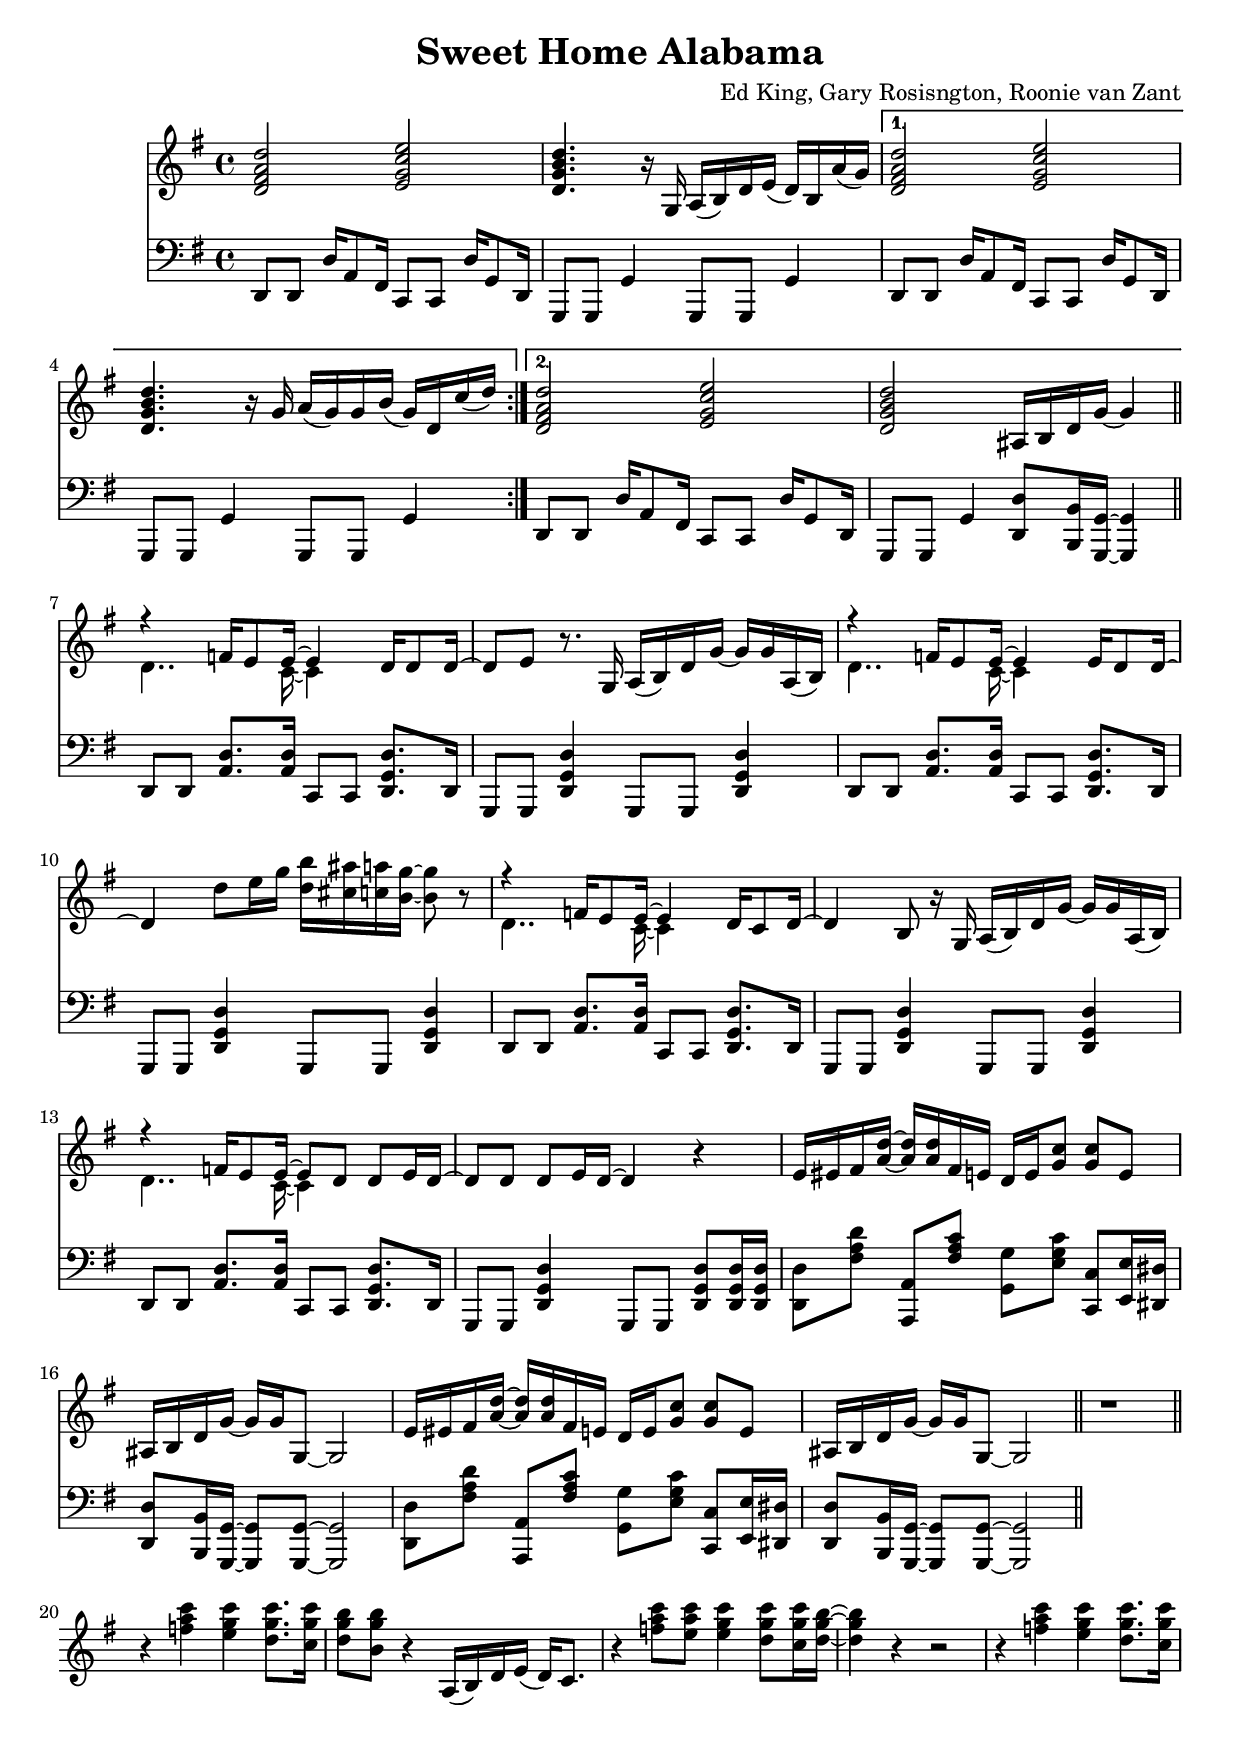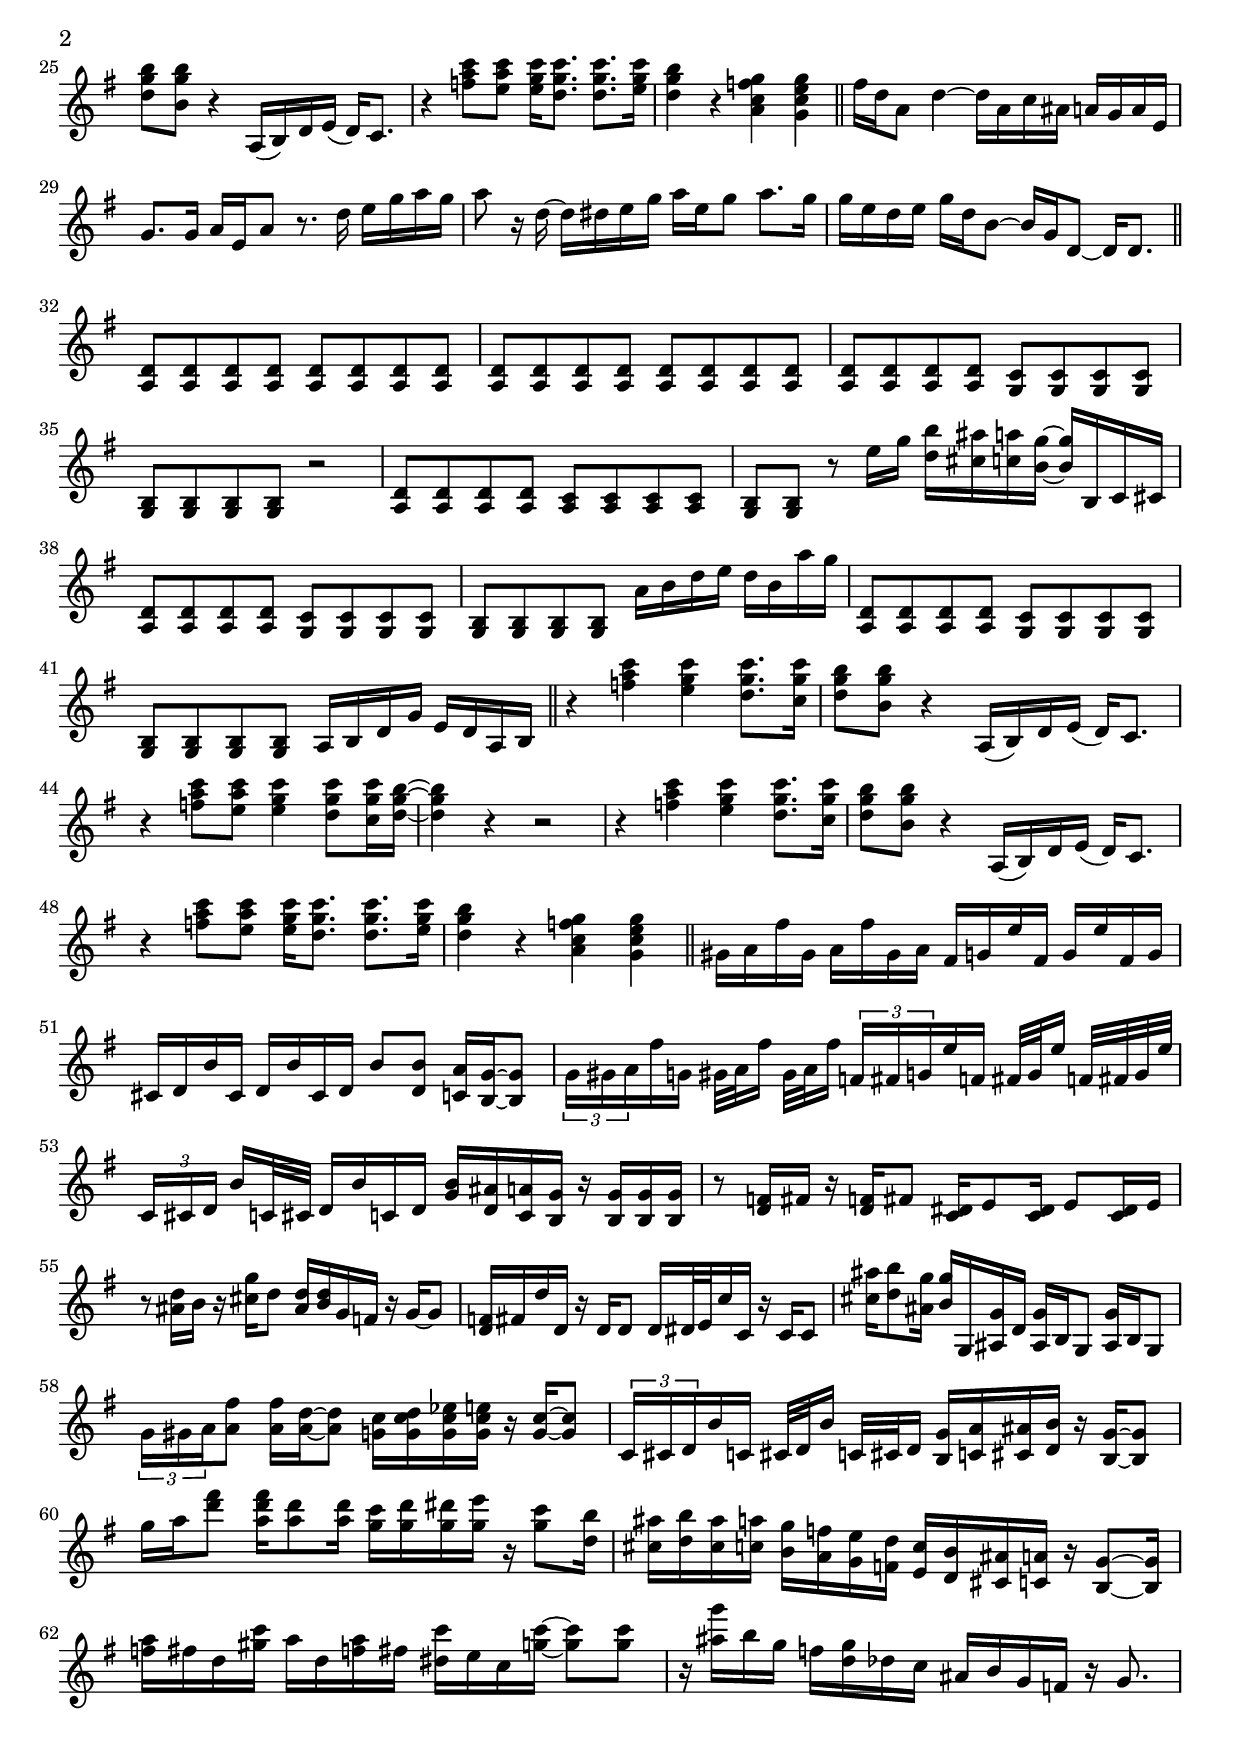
\version "2.18.2"

\header {
  title = "Sweet Home Alabama"
  composer = "Ed King, Gary Rosisngton, Roonie van Zant"
}

\score {
  \relative c'' {
    <<
      \new Staff {
	\clef treble
	\key g \major
				%Intro riff
	\repeat volta 2 {
	  <d, fis a d>2 <e g c e> <d g b d>4. r16
	  g,16 a( b) d e( d) b a'( g)}
	\alternative {
	  {<d fis a d>2 <e g c e> <d g b d>4. r16
	    g16 a( g) g b( g) d c'( d)}
	  {<d, fis a d>2 <e g c e> <d g b d>
	    ais16 b d g~ g4}}
	
				%First verse
	\bar "||"
	<<
	  {r4 f16 e8 e16~ e4 d16 d8 d16~ d8[ e]} % Big wheels keep on turnin'
	  \\
	  {\stemDown d4.. c16~ c4}
	>>
	r8. g16
	a16( b) d g~ g g a,( b) %guitar riff
	<<
	  {r4 f'16 e8 e16~ e4 e16 d8 d16~ d4} %Carry me home to see my kin
	  \\
	  {\stemDown d4.. c16~ c4}
	>>
	d'8 e16 g <d b'>16 <cis ais'> <c a'> <b g'>~ <b g'>8 r8
        <<
	  {r4 f16 e8 e16~ e4 d16 c8 d16~ d4 b8} %Singin' songs about the southland
	  \\
	  {\stemDown d4.. c16~ c4}
	>>
	r16 g16
	a16( b) d g~ g g a,( b) %guitar riff
	<<
				%Miss Alabamy once again and I think it's a sin
	  {r4 f'16 e8 e16~ e8 d d e16 d~ d8 d d e16 d~ d4}
	  \\
	  {\stemDown d4.. c16~ c4}
	>>
	r4
	
				%Guitar riff
	\repeat unfold 2 {
	  e16 eis fis <a d>~ <a d> <a d> fis e
	  d16 e <g c>8 <g c> e
	  ais,16 b d g~ g16 g g,8~ g2
	}
	
				%TODO: Neil Young verse goes here
				%See Troy Nelson transcription for
				%"Southern Man" harmonization
	\bar "||" r1
				%Chorus 1
	\bar "||"
	r4 <f'' a c>4 <e g c> <d g c>8. <c g' c>16 %Sweet Home Ala-
	<d g b>8 <b g' b> r4 a,16( b) d e( d) c8. %-bama
	r4 <f' a c>8 <e a c> <e g c>4 <d g c>8 <c g' c>16 <d g b>~ %Where the skies are so
	<d g b>4 r4 r2 %blue
	r4 <f a c>4 <e g c> <d g c>8. <c g' c>16 %Sweet Home Ala-
	<d g b>8 <b g' b> r4 a,16( b) d e( d) c8. %-bama
	r4 <f' a c>8 <e a c> <e g c>16 <d g c>8. <d g c> <e g c>16 %Lord .. to
	<d g b>4 r4 <a c f g>4 <g c e g> %you
	
				%Guitar solo
	\bar "||"
	fis'16 d a8 d4~ d16 a c ais a g a e
	g8. g16 a e a8 r8. d16 e g a g
	a8 r16 d,~ d dis e g a e g8 a8. g16
	g e d e g d b8~ b16 g d8~ d16 d8.
	\bar "||"
	
				%Verse 3
	\repeat unfold 16 <a d>8
	\repeat unfold 4 <a d> % Birming
	\repeat unfold 4 <g c> % ham loves the
	\repeat unfold 4 <g b> %governor
	r2 %Boo, boo
	\repeat unfold 4 <a d>8 %We all
	\repeat unfold 4 <a c>% did what we could
	<g b> <g b> r8 e''16 g
	<d b'>16 <cis ais'> <c a'> <b g'>~ <b g'>16 b, c cis
	\repeat unfold 4 <a d>8 %Water-
	\repeat unfold 4 <g c>8 %gate does not
	\repeat unfold 4 <g b> %bother me
	a'16 b d e d b a' g
	\repeat unfold 4 <a,, d>8 %Does your
	\repeat unfold 4 <g c> %conscience bother
	\repeat unfold 4 <g b> %you? Tell me
	a16 b d g e d a b
	
				%Chorus 2
	\bar "||"
	r4 <f'' a c>4 <e g c> <d g c>8. <c g' c>16 %Sweet Home Ala-
	<d g b>8 <b g' b> r4 a,16( b) d e( d) c8. %-bama
	r4 <f' a c>8 <e a c> <e g c>4 <d g c>8 <c g' c>16 <d g b>~ %Where the skies are so
	<d g b>4 r4 r2 %blue
	r4 <f a c>4 <e g c> <d g c>8. <c g' c>16 %Sweet Home Ala-
	<d g b>8 <b g' b> r4 a,16( b) d e( d) c8. %-bama
	r4 <f' a c>8 <e a c> <e g c>16 <d g c>8. <d g c> <e g c>16 %Lord .. to
	<d g b>4 r4 <a c f g>4 <g c e g> %you
	
				%Piano Solo
	\bar "||"
	gis16 a fis' gis, a fis' gis, a
	fis g e' fis, g e' fis, g
	cis, d b' cis, d b' cis, d
	b'8 <d, b'> <c a'>16 <b g'>~ <b g'>8
	\tuplet 3/2 {g'16[ gis a} fis'16 g,] gis32[ a fis'16] gis,32 a fis'16
	\tuplet 3/2 {f,16[ fis g} e'16 f,] fis32[ g e'16] f,32 fis g e'
	\tuplet 3/2 {c,16[ cis d]} b'16[ c,32 cis] d16 b' c, d
	<g b>16 <d ais'> <c a'> <b g'> 16r <b g'>16 <b g'> <b g'>
	r8 <d f>16 fis16 r <d f>16 fis8 <c dis>16 e8 <c dis>16 e8 <c dis>16 e
	r8 <ais d>16 b r16 <cis g'> d8 <ais d>16 <b d> g f r g~ g8
	<d f>16 fis d' d, r16 d d8 d16 dis32 e c'16 c, r16 c c8
	<cis' ais'>16 <d b'>8 <ais g'>16 <b g'> g, <ais g'> d
	<ais g'> b g8 <ais g'>16 b g8
	\tuplet 3/2 {g'16 gis a} <a fis'>8 <a fis'>16 <a d>~ <a d>8
	<g c>16 <g c d> <g c es> <g c e> 16r <g c>~ <g c>8
	\tuplet 3/2 {c,16 cis d} b' c, cis32[ d b'16] c,32[ cis d16]
	<b g'>16 <c a'> <cis ais'> <d b'> r16 <b g'>16~ <b g'>8
	g''16 a <d fis>8 <a d fis>16 <a d>8 <a d>16
	<g c>16 <g d'> <g dis'> <g e'> r16 <g c>8 <d b'>16
	<cis ais'>16 <d b'> <cis ais'> <c a'> <b g'> <a f'> <g e'> <f d'>
	<e c'> <d b'> <cis ais'> <c a'> r16 <b g'>8~ <b g'>16
	<f'' a>16 fis d <gis c> a d, <f a> fis <dis c'> e c <g' c>~ <g c>8 <g c>
	r16 <ais g'> b g f <d g> des c ais b g f r16 g8.
      }

      \new Staff {
	\clef "bass"
	\key g \major
				%Intro riff
	\repeat unfold 2 {
	  d,,8 d d'16 a8 fis16 c8 c d'16 g,8 d16
	  g,8 g g'4 g,8 g g'4
	}
	d8 d d'16 a8 fis16 c8 c d'16 g,8 d16
	g,8 g g'4 <d d'>8 <b b'>16 <g g'>~ <g g'>4

				%First Verse
	\repeat unfold 3 {
	  d'8 d <a' d>8. <a d>16 c,8 c <d g d'>8. d16
	  g,8 g <d' g d'>4 g,8 g <d' g d'>4
	}
	d8 d <a' d>8. <a d>16 c,8 c <d g d'>8. d16
	g,8 g <d' g d'>4 g,8 g <d' g d'>8 <d g d'>16 <d g d'>

				%Guitar riff
	\repeat unfold 2 {
	  <d d'>8[ <fis' a d>] <a,, a'>[ <fis'' a c>]
	  <g, g'>[ <e' g c>] <c, c'>[ <e e'>16 <dis dis'>] |
	  <d d'>8 <b b'>16 <g g'>~ <g g'>8 <g g'>8~ <g g'>2 |
				    }
      }
    >>
  }
  
  %Generate MIDI output
  %\midi{ \tempo 4 = 98}

}
